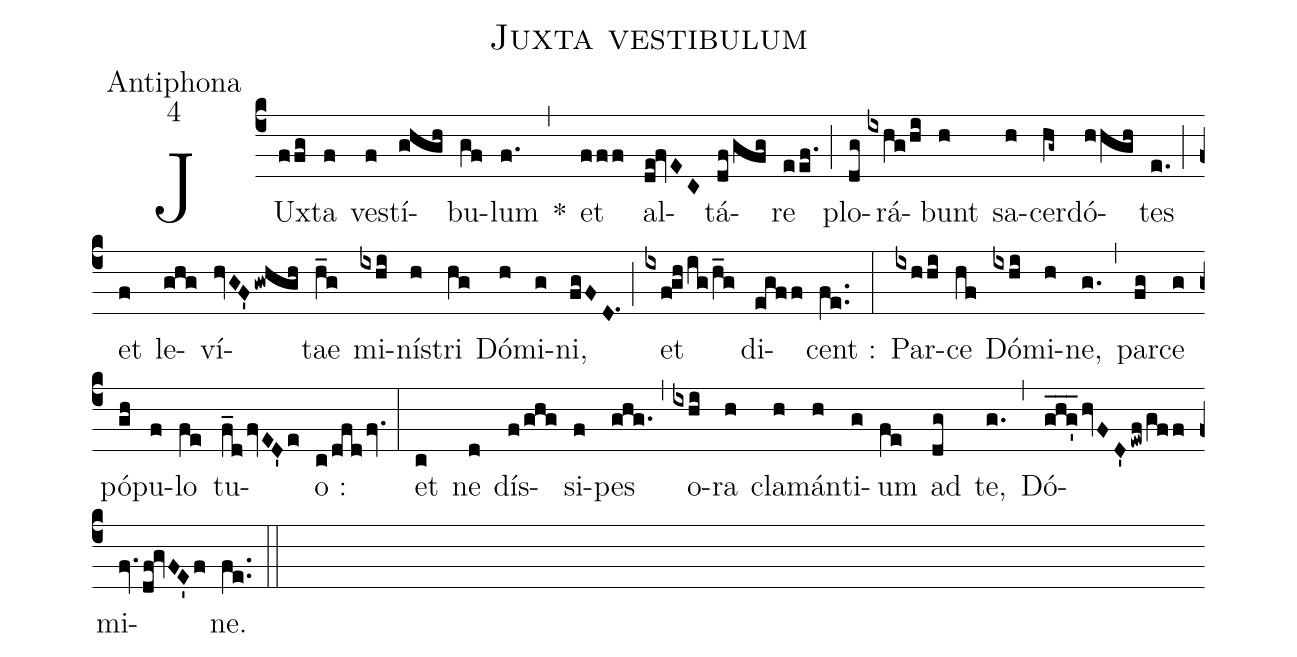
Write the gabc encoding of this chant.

name:Juxta vestibulum;
office-part:Antiphona;
mode:4;
%%
(c4) JUx(ffg)ta(f) ve(f)stí(ghgh)bu(gf)lum(f.) *(,) et(fff) al(de!fvEC)tá(df/gfg)re(eef.) (;) plo(dg)rá(ixhg/hi)bunt(h) sa(h)cer(hg~)dó(hhgh)tes(e.) (;) et(f) le(ghg)ví(hvGF'gwhgh)tae(h_g) mi(ixhi)ní(h)stri(hg) Dó(h)mi(g)ni,(fgFD.1) (;) et(ixfghig/h_g) di(egff)cent :(fe..) (:) Par(ixhhi)ce(hf) Dó(ixhi)mi(h)ne,(g.) (,) par(fg)ce(g) pó(gh)pu(f)lo(fe) tu(f_dfvED'e)o :(c/dfdfv.) (:) et(c) ne(d) dís(f/ghg)si(f)pes(ghg.) (,) o(ixhi)ra(h) cla(h)mán(h)ti(g)um(fe) ad(dg) te,(g.) (,) Dó(ghg'___hvFD'ewf/gff)mi(fv.df!gvFE'f)ne.(fe..) (::)
